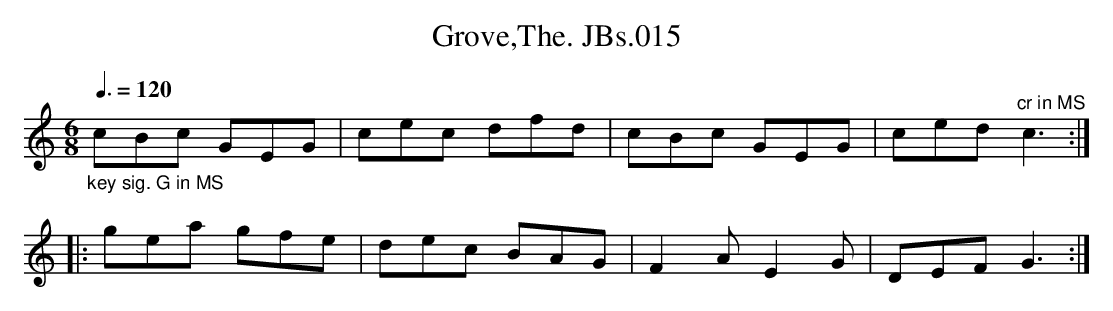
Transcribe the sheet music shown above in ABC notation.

X:1
T:Grove,The. JBs.015
M:6/8
L:1/8
Q:3/8=120
K:C major
"_key sig. G in MS"cBc GEG|cec dfd|cBc GEG|ced "^cr in MS"c3:|!
|:gea gfe|dec BAG|F2 AE2 G|DEF G3:|
